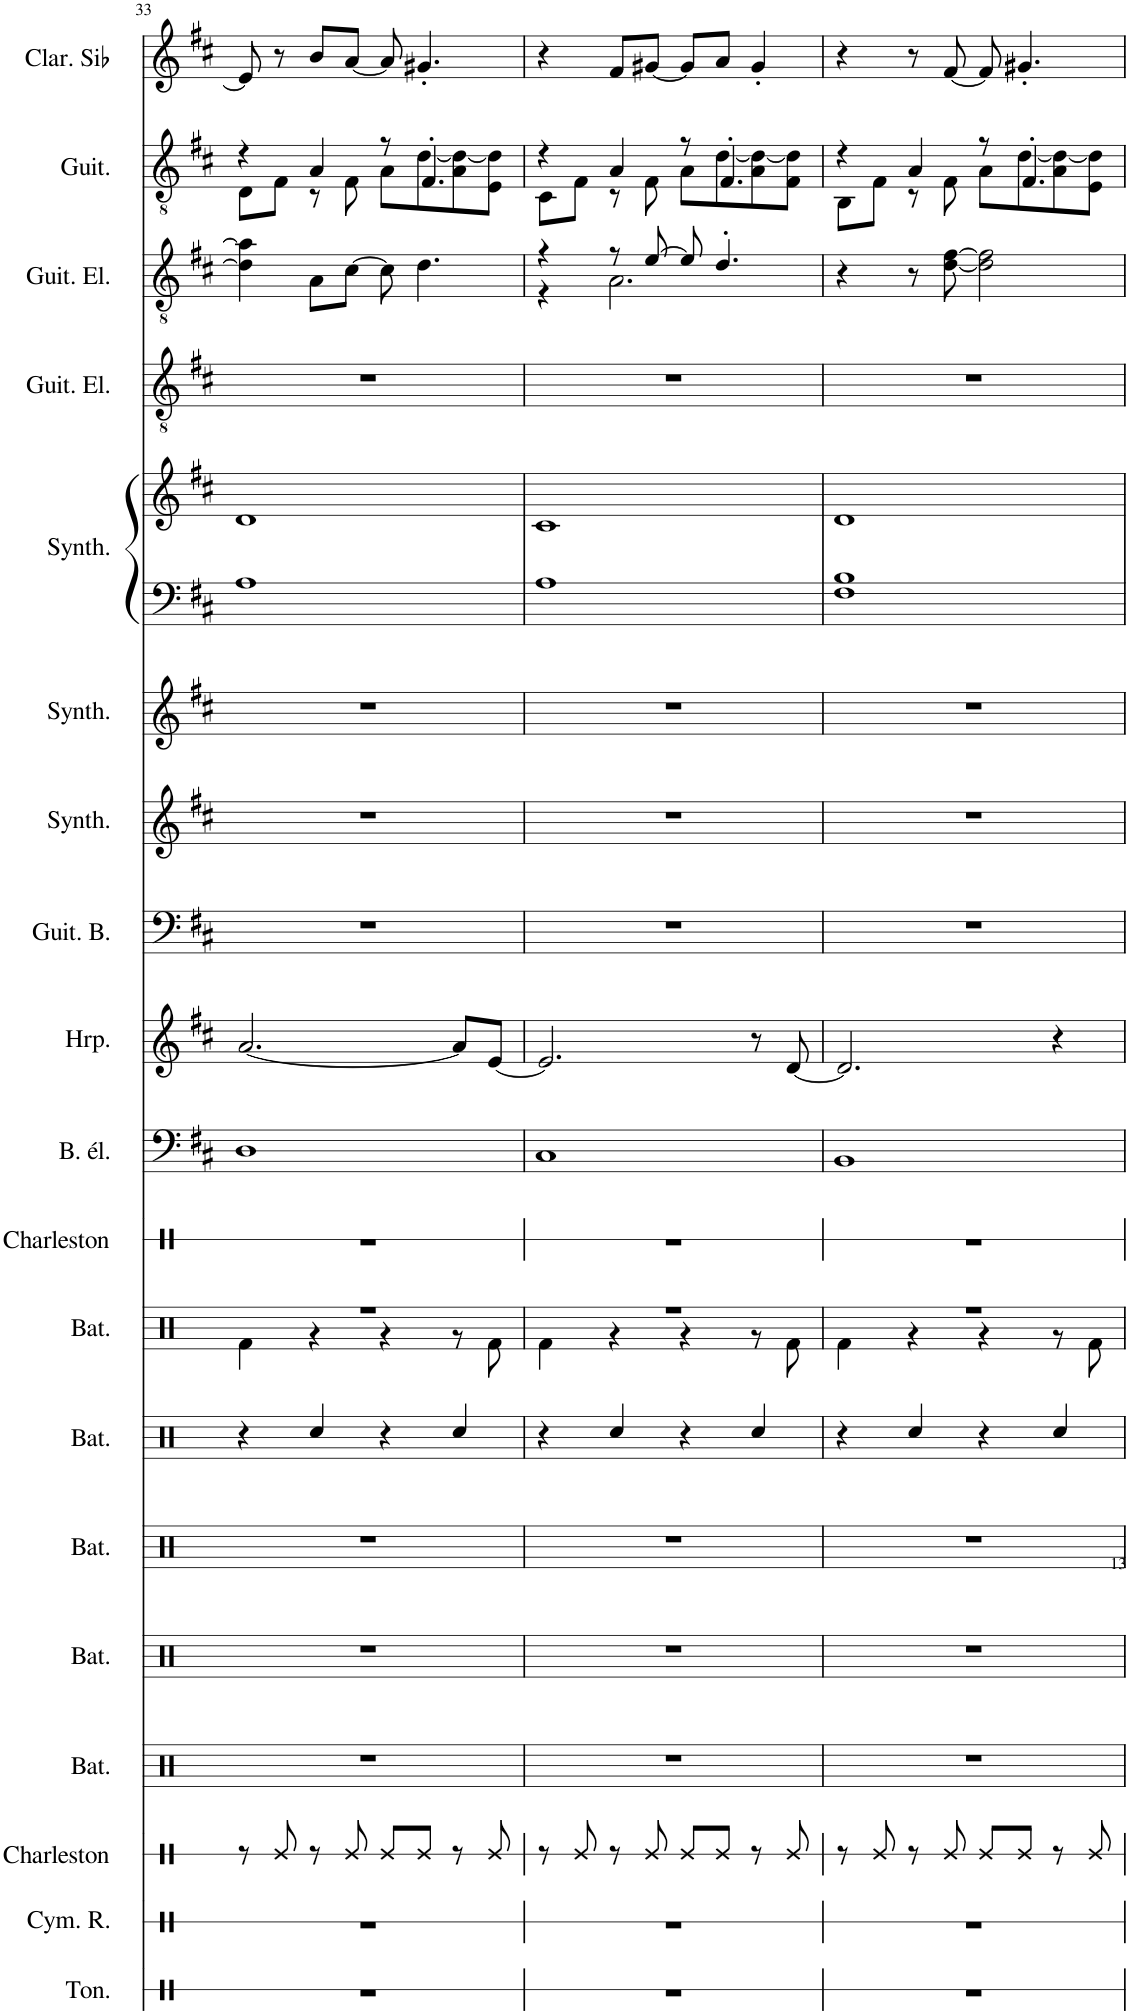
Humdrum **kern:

**kern	**kern	**kern	**kern	**kern	**kern	**kern	**kern	**kern	**kern	**kern	**kern	**kern	**kern	**kern	**kern	**kern	**kern	**kern	**kern
*part19	*part18	*part17	*part16	*part15	*part14	*part13	*part12	*part11	*part10	*part9	*part8	*part7	*part6	*part5	*part5	*part4	*part3	*part2	*part1
*staff20	*staff19	*staff18	*staff17	*staff16	*staff15	*staff14	*staff13	*staff12	*staff11	*staff10	*staff9	*staff8	*staff7	*staff6	*staff5	*staff4	*staff3	*staff2	*staff1
*I"Tonnerre	*I"Cymbale ride	*I"Charleston	*I"Batterie	*I"Batterie	*I"Batterie	*I"Batterie	*I"Batterie	*I"Charleston	*I"Basse électrique, Electric Bass (finger)	*I"Harpe	*I"Guitare Basse	*I"Synthétiseur d'effets, FX 3 (crystal)	*I"Synthétiseur d'instruments à cordes, Synth Strings 1	*I"Synthétiseur d'effets, FX 7 (echoes)	*	*I"Guitare électrique, Electric Guitar (clean)	*I"Guitare électrique, Electric Guitar (clean)	*I"Guitare classique, Acoustic Guitar (nylon)	*I"Clarinette en Sib
*I'Ton.	*I'Cym. R.	*I'Charleston	*I'Bat.	*I'Bat.	*I'Bat.	*I'Bat.	*I'Bat.	*I'Charleston	*I'B. él.	*I'Hrp.	*I'Guit. B.	*I'Synth.	*I'Synth.	*I'Synth.	*	*I'Guit. El.	*I'Guit. El.	*I'Guit.	*I'Clar. Sib
!!LO:PB:g=z
*clefX	*clefX	*clefX	*clefX	*clefX	*clefX	*clefX	*clefX	*clefX	*clefF4	*clefG2	*clefF4	*clefG2	*clefG2	*clefF4	*clefG2	*clefGv2	*clefGv2	*clefGv2	*clefG2
*	*	*	*	*	*	*	*	*	*Trd7c12	*	*Trd7c12	*	*	*	*	*	*	*	*Trd1c2
*k[]	*k[]	*k[]	*k[]	*k[]	*k[]	*k[]	*k[]	*k[]	*k[f#c#]	*k[f#c#]	*k[f#c#]	*k[f#c#]	*k[f#c#]	*k[f#c#]	*k[f#c#]	*k[f#c#]	*k[f#c#]	*k[f#c#]	*k[f#c#]
*M4/4	*M4/4	*M4/4	*M4/4	*M4/4	*M4/4	*M4/4	*M4/4	*M4/4	*M4/4	*M4/4	*M4/4	*M4/4	*M4/4	*M4/4	*M4/4	*M4/4	*M4/4	*M4/4	*M4/4
=33	=33	=33	=33	=33	=33	=33	=33	=33	=33	=33	=33	=33	=33	=33	=33	=33	=33	=33	=33
*	*	*	*	*	*	*	*^	*	*	*	*	*	*	*	*	*	*	*^	*
1r	1r	8r	1r	1r	1r	4r	1r	4Rf\	1r	1D	[2.a/	1r	1r	1r	1A	1d	1r	4d\] 4a\]	4r	8D\L	8e/]
.	.	8Re/	.	.	.	.	.	.	.	.	.	.	.	.	.	.	.	.	.	8F#\J	8r
.	.	8r	.	.	.	4Rcc/	.	4r	.	.	.	.	.	.	.	.	.	8A\L	4A/	8r	8b/L
.	.	8Re/	.	.	.	.	.	.	.	.	.	.	.	.	.	.	.	[8c#\J	.	8F#\	[8a/J
.	.	8Re/L	.	.	.	4r	.	4r	.	.	.	.	.	.	.	.	.	8c#\]	8r	8A\L	8a/]
.	.	8Re/J	.	.	.	.	.	.	.	.	.	.	.	.	.	.	.	4.d\	4.F#'/	[8d\	4.g#X'/
.	.	8r	.	.	.	4Rcc/	.	8r	.	.	8a/L]	.	.	.	.	.	.	.	.	8A\ 8d\_	.
.	.	8Re/	.	.	.	.	.	8Rf\	.	.	[8e/J	.	.	.	.	.	.	.	.	8E\ 8d\]J	.
=34	=34	=34	=34	=34	=34	=34	=34	=34	=34	=34	=34	=34	=34	=34	=34	=34	=34	=34	=34	=34	=34
*	*	*	*	*	*	*	*	*	*	*	*	*	*	*	*	*	*	*^	*	*	*
1r	1r	8r	1r	1r	1r	4r	1r	4Rf\	1r	1C#	2.e/]	1r	1r	1r	1A	1c#	1r	4r	4r	4r	8C#\L	4r
.	.	8Re/	.	.	.	.	.	.	.	.	.	.	.	.	.	.	.	.	.	.	8F#\J	.
.	.	8r	.	.	.	4Rcc/	.	4r	.	.	.	.	.	.	.	.	.	8r	2.A\	4A/	8r	8f#/L
.	.	8Re/	.	.	.	.	.	.	.	.	.	.	.	.	.	.	.	[8e/	.	.	8F#\	[8g#X/J
.	.	8Re/L	.	.	.	4r	.	4r	.	.	.	.	.	.	.	.	.	8e/]	.	8r	8A\L	8g#/L]
.	.	8Re/J	.	.	.	.	.	.	.	.	.	.	.	.	.	.	.	4.d'/	.	4.F#'/	[8d\	8a/J
.	.	8r	.	.	.	4Rcc/	.	8r	.	.	8r	.	.	.	.	.	.	.	.	.	8A\ 8d\_	4g#'/
.	.	8Re/	.	.	.	.	.	8Rf\	.	.	[8d/	.	.	.	.	.	.	.	.	.	8F#\ 8d\]J	.
*	*	*	*	*	*	*	*	*	*	*	*	*	*	*	*	*	*	*v	*v	*	*	*
=35	=35	=35	=35	=35	=35	=35	=35	=35	=35	=35	=35	=35	=35	=35	=35	=35	=35	=35	=35	=35	=35
1r	1r	8r	1r	1r	1r	4r	1r	4Rf\	1r	1BB	2.d/]	1r	1r	1r	1F# 1B	1d	1r	4r	4r	8BB\L	4r
.	.	8Re/	.	.	.	.	.	.	.	.	.	.	.	.	.	.	.	.	.	8F#\J	.
.	.	8r	.	.	.	4Rcc/	.	4r	.	.	.	.	.	.	.	.	.	8r	4A/	8r	8r
.	.	8Re/	.	.	.	.	.	.	.	.	.	.	.	.	.	.	.	[8d\ [8f#\	.	8F#\	[8f#/
.	.	8Re/L	.	.	.	4r	.	4r	.	.	.	.	.	.	.	.	.	2d\] 2f#\]	8r	8A\L	8f#/]
.	.	8Re/J	.	.	.	.	.	.	.	.	.	.	.	.	.	.	.	.	4.F#'/	[8d\	4.g#X'/
.	.	8r	.	.	.	4Rcc/	.	8r	.	.	4r	.	.	.	.	.	.	.	.	8A\ 8d\_	.
.	.	8Re/	.	.	.	.	.	8Rf\	.	.	.	.	.	.	.	.	.	.	.	8E\ 8d\]J	.
*	*	*	*	*	*	*	*v	*v	*	*	*	*	*	*	*	*	*	*	*v	*v	*
=	=	=	=	=	=	=	=	=	=	=	=	=	=	=	=	=	=	=	=
*-	*-	*-	*-	*-	*-	*-	*-	*-	*-	*-	*-	*-	*-	*-	*-	*-	*-	*-	*-
